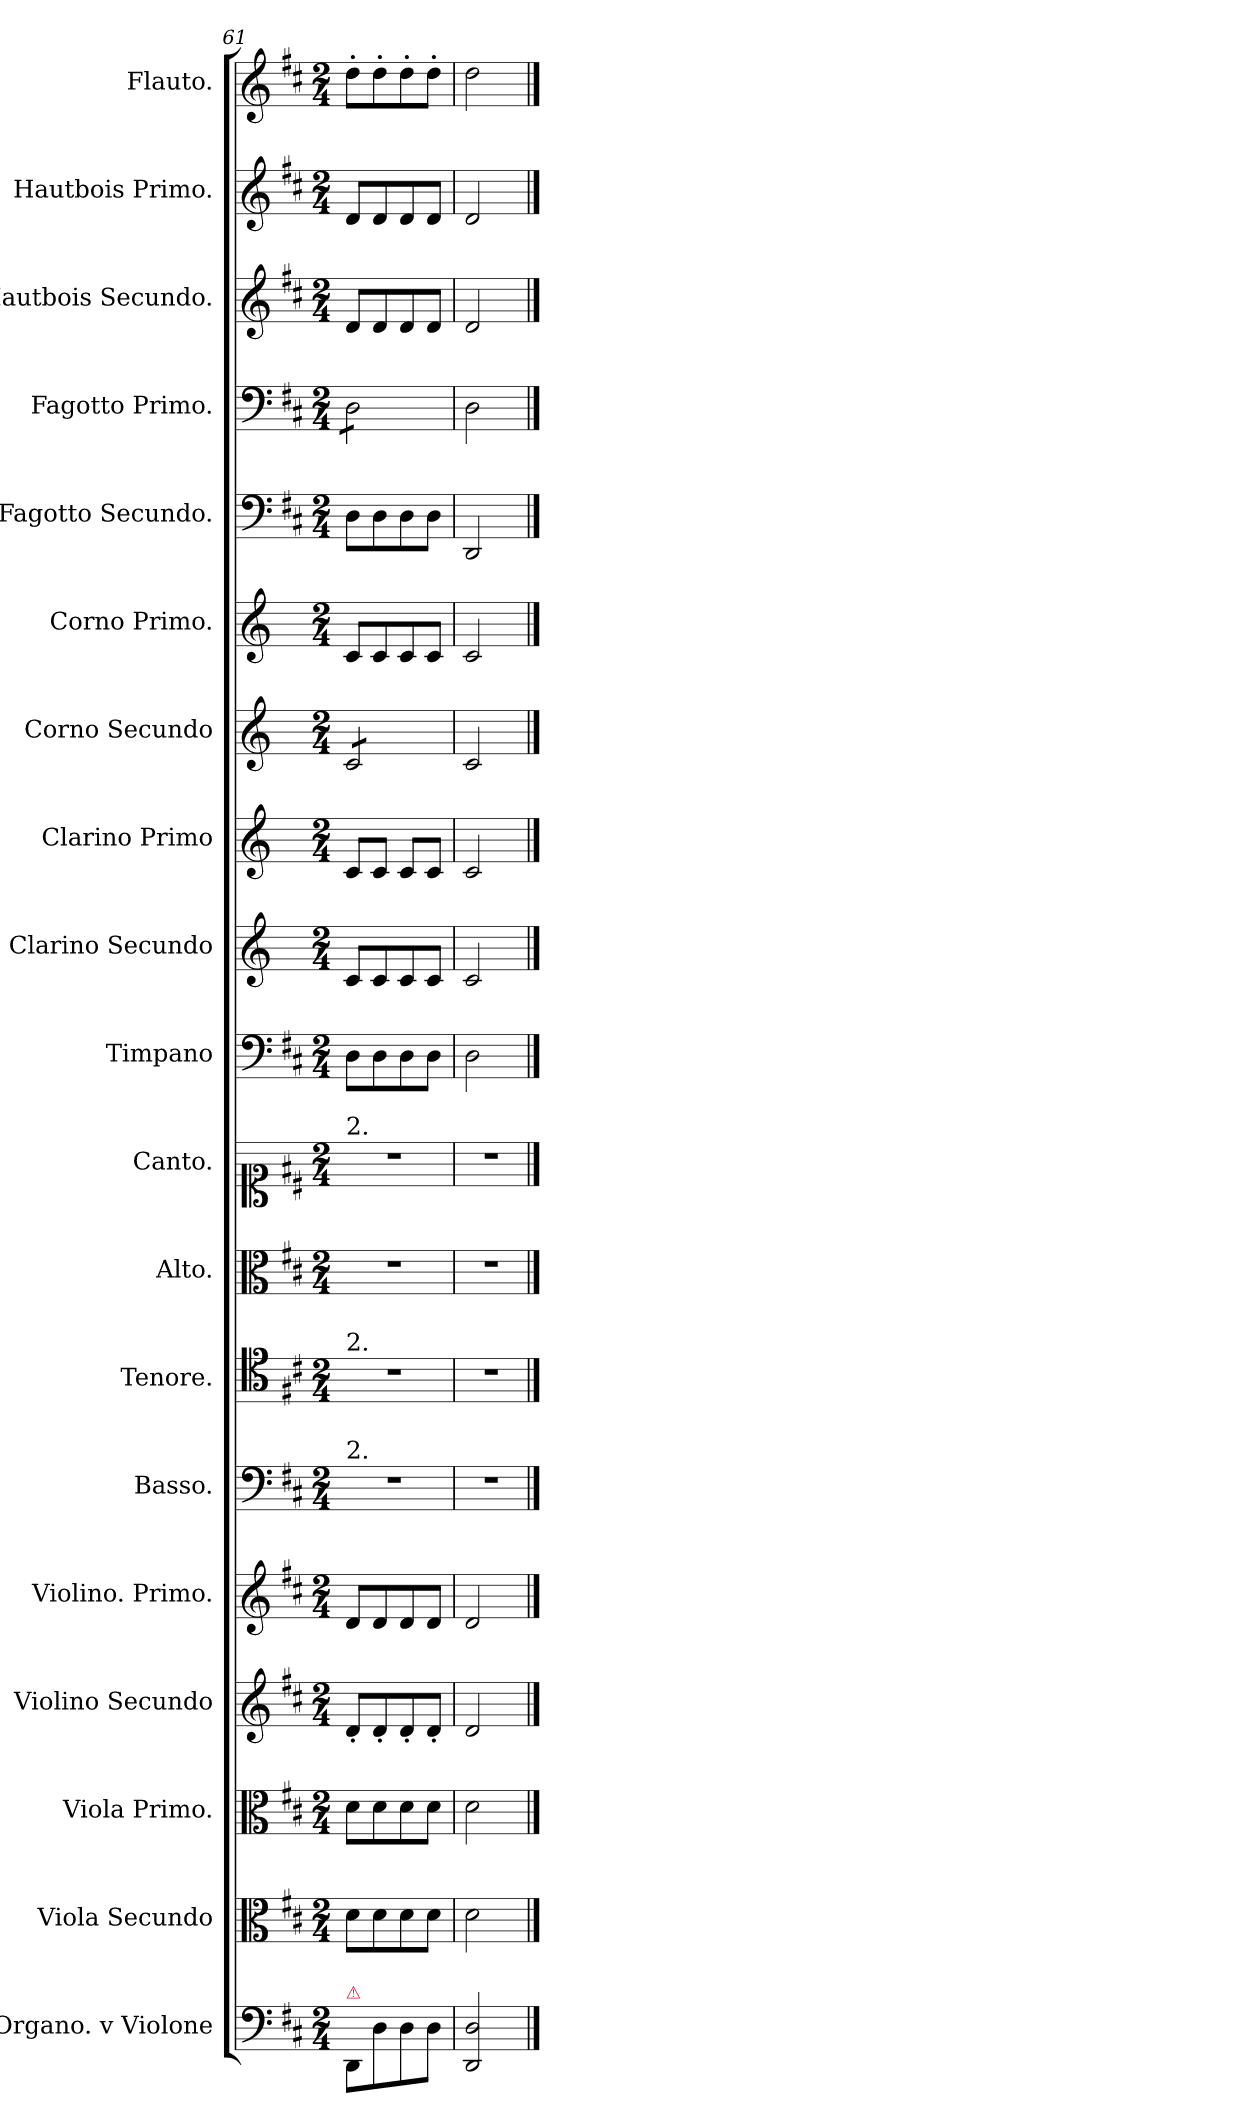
**kern	**kern	**kern	**kern	**kern	**kern	**kern	**kern	**kern	**kern	**kern	**kern	**kern	**kern	**kern	**kern	**kern	**kern	**kern
*part19	*part18	*part17	*part16	*part15	*part14	*part13	*part12	*part11	*part10	*part9	*part8	*part7	*part6	*part5	*part4	*part3	*part2	*part1
*staff19	*staff18	*staff17	*staff16	*staff15	*staff14	*staff13	*staff12	*staff11	*staff10	*staff9	*staff8	*staff7	*staff6	*staff5	*staff4	*staff3	*staff2	*staff1
*I"Organo. v Violone	*I"Viola Secundo	*I"Viola Primo.	*I"Violino Secundo	*I"Violino. Primo.	*I"Basso.	*I"Tenore.	*I"Alto.	*I"Canto.	*I"Timpano	*I"Clarino Secundo	*I"Clarino Primo	*I"Corno Secundo	*I"Corno Primo.	*I"Fagotto Secundo.	*I"Fagotto Primo.	*I"Hautbois Secundo.	*I"Hautbois Primo.	*I"Flauto.
*I'Org. v Vl-ne	*	*I'V-la I	*	*I'V-no I	*I'B.	*I'T.	*I'A.	*I'C.	*I'Timp.	*	*I'Cl-no I	*	*I'C. I	*	*I'Fag. I	*	*I'Ht I	*I'Fl.
*clefF4	*clefC3	*clefC3	*clefG2	*clefG2	*clefF4	*clefC4	*clefC3	*clefC1	*clefF4	*clefG2	*clefG2	*clefG2	*clefG2	*clefF4	*clefF4	*clefG2	*clefG2	*clefG2
*	*	*	*	*	*	*	*	*	*	*ITrd-1c-2	*ITrd-1c-2	*ITrd6c10	*ITrd6c10	*	*	*	*	*
*k[f#c#]	*k[f#c#]	*k[f#c#]	*k[f#c#]	*k[f#c#]	*k[f#c#]	*k[f#c#]	*k[f#c#]	*k[f#c#]	*k[f#c#]	*k[f#c#]	*k[f#c#]	*k[f#c#]	*k[f#c#]	*k[f#c#]	*k[f#c#]	*k[f#c#]	*k[f#c#]	*k[f#c#]
*D:	*D:	*D:	*D:	*D:	*D:	*D:	*D:	*D:	*D:	*D:	*D:	*D:	*D:	*D:	*D:	*D:	*D:	*D:
*M2/4	*M2/4	*M2/4	*M2/4	*M2/4	*M2/4	*M2/4	*M2/4	*M2/4	*M2/4	*M2/4	*M2/4	*M2/4	*M2/4	*M2/4	*M2/4	*M2/4	*M2/4	*M2/4
=61	=61	=61	=61	=61	=61	=61	=61	=61	=61	=61	=61	=61	=61	=61	=61	=61	=61	=61
!	!	!	!	!	!	!	!	!LO:TX:a:t=2.	!	!	!	!	!	!	!	!	!	!
!	!	!	!	!	!	!LO:TX:a:t=2.	!	!	!	!	!	!	!	!	!	!	!	!
!	!	!	!	!	!LO:TX:a:t=2.	!	!	!	!	!	!	!	!	!	!	!	!	!
!LO:TX:a:color=crimson:t=⚠	!	!	!	!	!	!	!	!	!	!	!	!	!	!	!	!	!	!
*	*	*	*	*	*	*	*	*	*	*	*	*tremolo	*	*	*	*	*	*
*	*	*	*	*	*	*	*	*	*	*	*	*	*	*	*tremolo	*	*	*
8DD/L	8d\L	8d\L	8d'/L	8d/L	2r	2r	2r	2r	8D\L	8d/L	8d/L	8D/L	8D/L	8D\L	8D\L	8d/L	8d/L	8dd'\L
8D\	8d\	8d\	8d'/	8d/	.	.	.	.	8D\	8d/	8d/J	8D/	8D/	8D\	8D\	8d/	8d/	8dd'\
8D\	8d\	8d\	8d'/	8d/	.	.	.	.	8D\	8d/	8d/L	8D/	8D/	8D\	8D\	8d/	8d/	8dd'\
8D\J	8d\J	8d\J	8d'/J	8d/J	.	.	.	.	8D\J	8d/J	8d/J	8D/J	8D/J	8D\J	8D\J	8d/J	8d/J	8dd'\J
*	*	*	*	*	*	*	*	*	*	*	*	*	*	*	*Xtremolo	*	*	*
*	*	*	*	*	*	*	*	*	*	*	*	*Xtremolo	*	*	*	*	*	*
=62	=62	=62	=62	=62	=62	=62	=62	=62	=62	=62	=62	=62	=62	=62	=62	=62	=62	=62
2DD/ 2D/	2d\	2d\	2d/	2d/	2r	2r	2r	2r	2D\	2d/	2d/	2D/	2D/	2DD/	2D\	2d/	2d/	2dd\
==	==	==	==	==	==	==	==	==	==	==	==	==	==	==	==	==	==	==
*-	*-	*-	*-	*-	*-	*-	*-	*-	*-	*-	*-	*-	*-	*-	*-	*-	*-	*-
